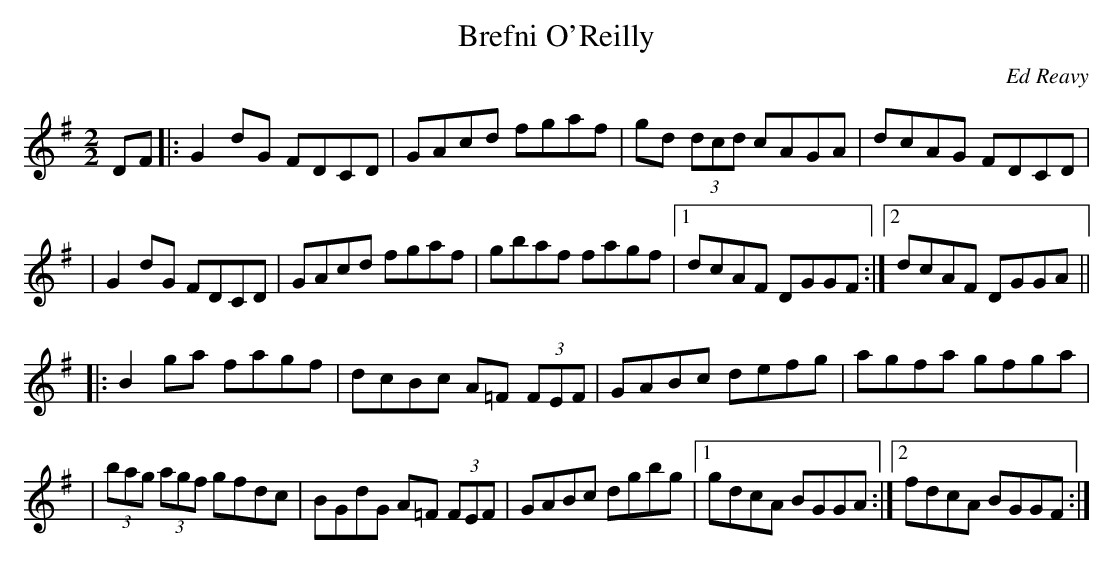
X:1
T:Brefni O'Reilly
M:2/2
L:1/8
C:Ed Reavy
K:G
DF \
|: G2 dG FDCD | GAcd fgaf | gd (3dcd cAGA | dcAG FDCD |
| G2 dG FDCD | GAcd fgaf | gbaf fagf |1 dcAF DGGF :|2 dcAF DGGA ||
|: B2 ga fagf | dcBc A=F (3FEF | GABc defg | agfa gfga |
| (3bag (3agf gfdc | BGdG A=F (3FEF | GABc dgbg |1 gdcA BGGA :|2 fdcA BGGF :|
